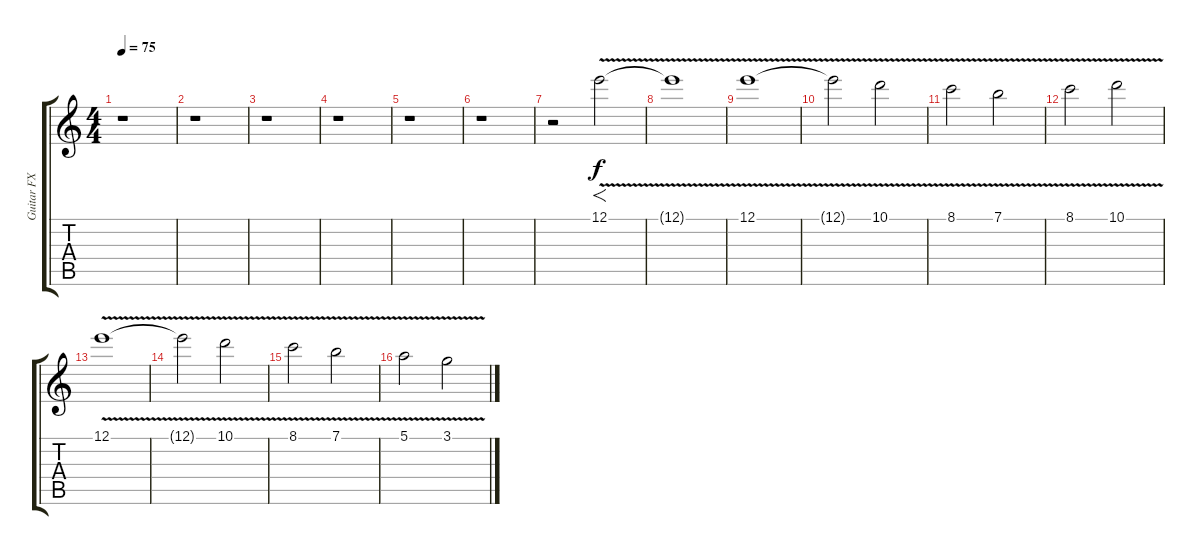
\track ("Guitar FX 2" "Guitar FX ") {instrument overdrivenguitar}
\staff {score tabs}
\tuning (E4 B3 G3 D3 A2 E2) {hide}
\ts (4 4)
\tempo 75
\clef g2
\ks c
r.1{dy f} |
r.1 |
r.1 |
r.1 |
r.1 |
r.1 |
r.2{volume 12} 12.1{v}.2{f} |
12.1{t}.1 |
12.1{v}.1 |
12.1{t}.2 10.1{v}.2 |
8.1{v}.2 7.1{v}.2 |
8.1{v}.2 10.1{v}.2 |
12.1{v}.1 |
12.1{t}.2 10.1{v}.2 |
8.1{v}.2 7.1{v}.2 |
5.1{v}.2 3.1{v}.2
